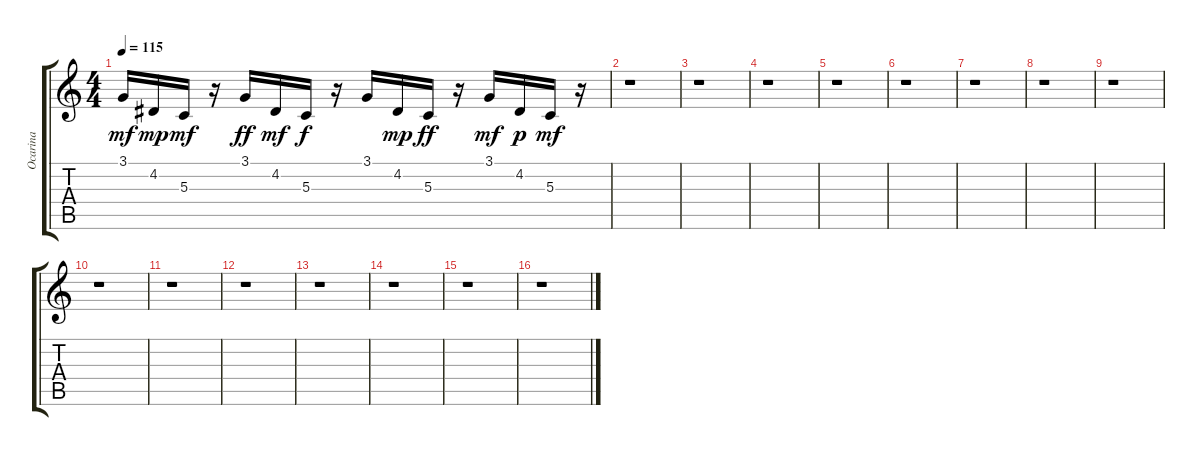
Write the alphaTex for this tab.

\track ("Ocarina" "Ocarina") {instrument ocarina}
\staff {score tabs}
\tuning (E4 B3 G3 D3 A2 E2) {hide}
\ts (4 4)
\tempo 115
\clef g2
\ks c
3.1.16{dy mf} 4.2.16{dy mp} 5.3.16{dy mf} r.16 3.1.16{dy ff} 4.2.16{dy mf} 5.3.16{dy f} r.16 3.1.16 4.2.16{dy mp} 5.3.16{dy ff} r.16 3.1.16{dy mf} 4.2.16{dy p} 5.3.16{dy mf} r.16 |
r.1 |
r.1 |
r.1 |
r.1 |
r.1 |
r.1 |
r.1 |
r.1 |
r.1 |
r.1 |
r.1 |
r.1 |
r.1 |
r.1 |
r.1
